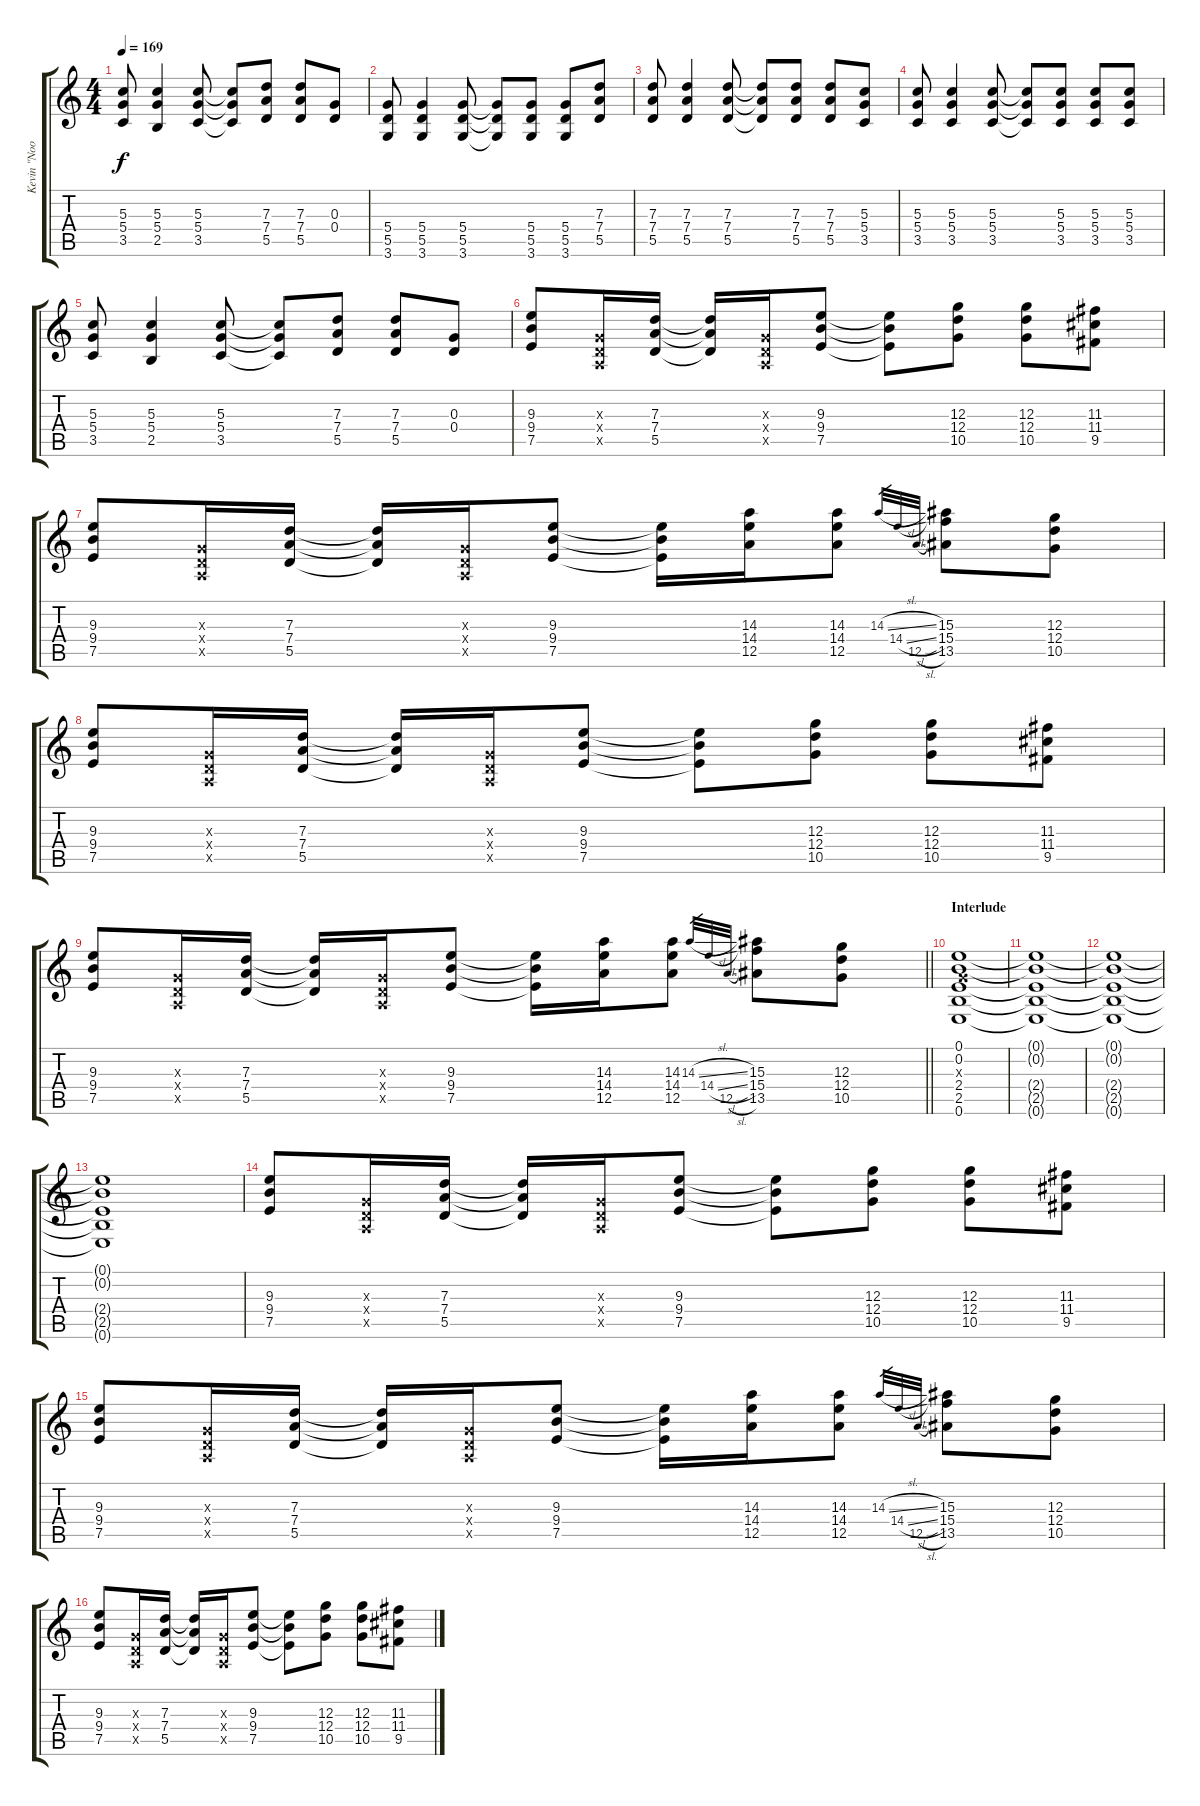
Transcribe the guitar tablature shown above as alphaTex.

\track ("Kevin \"Noodles\" Wasserman - Guitar" "Kevin \"Noo") {instrument distortionguitar}
\staff {score tabs}
\tuning (E4 B3 G3 D3 A2 E2) {hide}
\ts (4 4)
\tempo 169
\clef g2
\ks c
(5.3 5.4 3.5).8{dy f} (5.3 5.4 2.5).4 (5.3 5.4 3.5).8 (5.3{t} 5.4{t} 3.5{t}).8 (7.3 7.4 5.5).8 (7.3 7.4 5.5).8 (0.3 0.4).8 |
(5.4 5.5 3.6).8 (5.4 5.5 3.6).4 (5.4 5.5 3.6).8 (5.4{t} 5.5{t} 3.6{t}).8 (5.4 5.5 3.6).8 (5.4 5.5 3.6).8 (7.3 7.4 5.5).8 |
(7.3 7.4 5.5).8 (7.3 7.4 5.5).4 (7.3 7.4 5.5).8 (7.3{t} 7.4{t} 5.5{t}).8 (7.3 7.4 5.5).8 (7.3 7.4 5.5).8 (5.3 5.4 3.5).8 |
(5.3 5.4 3.5).8 (5.3 5.4 3.5).4 (5.3 5.4 3.5).8 (5.3{t} 5.4{t} 3.5{t}).8 (5.3 5.4 3.5).8 (5.3 5.4 3.5).8 (5.3 5.4 3.5).8 |
(5.3 5.4 3.5).8 (5.3 5.4 2.5).4 (5.3 5.4 3.5).8 (5.3{t} 5.4{t} 3.5{t}).8 (7.3 7.4 5.5).8 (7.3 7.4 5.5).8 (0.3 0.4).8 |
(9.3 9.4 7.5).8 (0.3{x} 0.4{x} 0.5{x}).16 (7.3 7.4 5.5).16 (7.3{t} 7.4{t} 5.5{t}).16 (0.3{x} 0.4{x} 0.5{x}).16 (9.3 9.4 7.5).8 (9.3{t} 9.4{t} 7.5{t}).8 (12.3 12.4 10.5).8 (12.3 12.4 10.5).8 (11.3 11.4 9.5).8 |
(9.3 9.4 7.5).8 (0.3{x} 0.4{x} 0.5{x}).16 (7.3 7.4 5.5).16 (7.3{t} 7.4{t} 5.5{t}).16 (0.3{x} 0.4{x} 0.5{x}).16 (9.3 9.4 7.5).8 (9.3{t} 9.4{t} 7.5{t}).16 (14.3 14.4 12.5).16 (14.3 14.4 12.5).8 14.3{sl}.32{gr} 14.4{sl}.32{gr} 12.5{sl}.32{gr} (15.3 15.4 13.5).8 (12.3 12.4 10.5).8 |
(9.3 9.4 7.5).8 (0.3{x} 0.4{x} 0.5{x}).16 (7.3 7.4 5.5).16 (7.3{t} 7.4{t} 5.5{t}).16 (0.3{x} 0.4{x} 0.5{x}).16 (9.3 9.4 7.5).8 (9.3{t} 9.4{t} 7.5{t}).8 (12.3 12.4 10.5).8 (12.3 12.4 10.5).8 (11.3 11.4 9.5).8 |
\barLineRight lightlight
(9.3 9.4 7.5).8 (0.3{x} 0.4{x} 0.5{x}).16 (7.3 7.4 5.5).16 (7.3{t} 7.4{t} 5.5{t}).16 (0.3{x} 0.4{x} 0.5{x}).16 (9.3 9.4 7.5).8 (9.3{t} 9.4{t} 7.5{t}).16 (14.3 14.4 12.5).16 (14.3 14.4 12.5).8 14.3{sl}.32{gr} 14.4{sl}.32{gr} 12.5{sl}.32{gr} (15.3 15.4 13.5).8 (12.3 12.4 10.5).8 |
\section ("" "Interlude")
(0.1 0.2 0.3{x} 2.4 2.5 0.6).1 |
(0.1{t} 0.2{t} 2.4{t} 2.5{t} 0.6{t}).1 |
(0.1{t} 0.2{t} 2.4{t} 2.5{t} 0.6{t}).1 |
(0.1{t} 0.2{t} 2.4{t} 2.5{t} 0.6{t}).1 |
(9.3 9.4 7.5).8 (0.3{x} 0.4{x} 0.5{x}).16 (7.3 7.4 5.5).16 (7.3{t} 7.4{t} 5.5{t}).16 (0.3{x} 0.4{x} 0.5{x}).16 (9.3 9.4 7.5).8 (9.3{t} 9.4{t} 7.5{t}).8 (12.3 12.4 10.5).8 (12.3 12.4 10.5).8 (11.3 11.4 9.5).8 |
(9.3 9.4 7.5).8 (0.3{x} 0.4{x} 0.5{x}).16 (7.3 7.4 5.5).16 (7.3{t} 7.4{t} 5.5{t}).16 (0.3{x} 0.4{x} 0.5{x}).16 (9.3 9.4 7.5).8 (9.3{t} 9.4{t} 7.5{t}).16 (14.3 14.4 12.5).16 (14.3 14.4 12.5).8 14.3{sl}.32{gr} 14.4{sl}.32{gr} 12.5{sl}.32{gr} (15.3 15.4 13.5).8 (12.3 12.4 10.5).8 |
(9.3 9.4 7.5).8 (0.3{x} 0.4{x} 0.5{x}).16 (7.3 7.4 5.5).16 (7.3{t} 7.4{t} 5.5{t}).16 (0.3{x} 0.4{x} 0.5{x}).16 (9.3 9.4 7.5).8 (9.3{t} 9.4{t} 7.5{t}).8 (12.3 12.4 10.5).8 (12.3 12.4 10.5).8 (11.3 11.4 9.5).8
